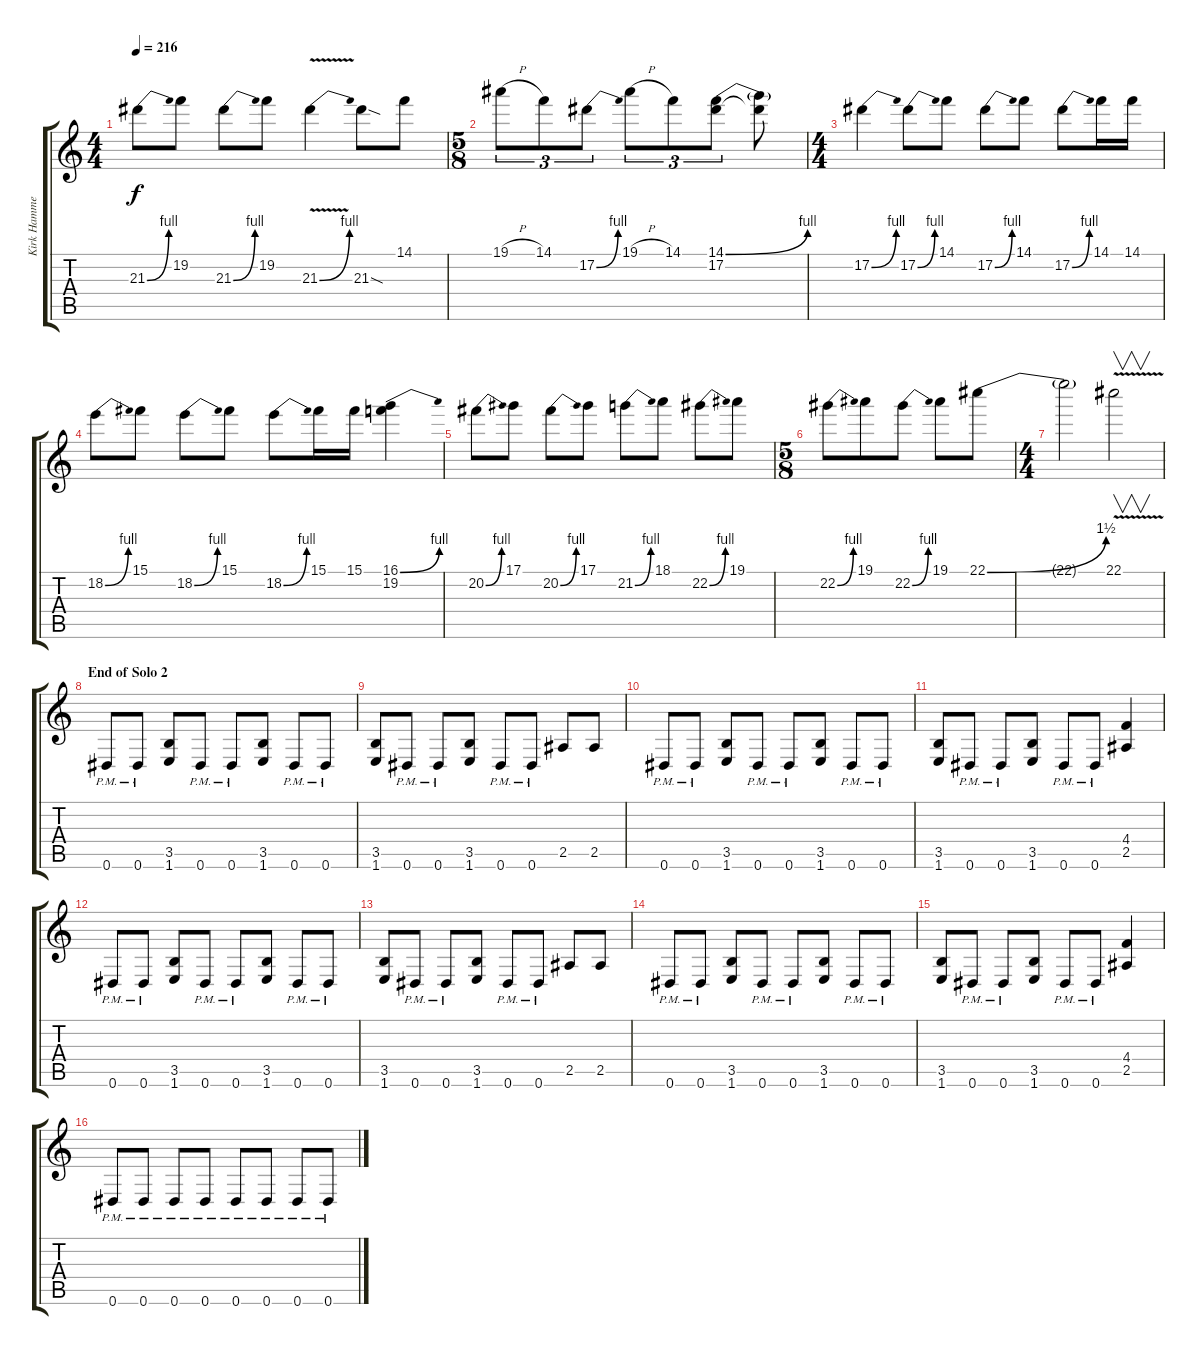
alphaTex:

\track ("Kirk Hammett (Distortion Guitar)" "Kirk Hamme") {instrument distortionguitar}
\staff {score tabs}
\tuning (Eb4 Bb3 Gb3 Db3 Ab2 Eb2) {hide}
\ts (4 4)
\tempo 216
\clef g2
\ks c
21.3{be (bend 0 0 60 4)}.8{dy f} 19.2.8 21.3{be (bend 0 0 60 4)}.8 19.2.8 21.3{be (bend 0 0 60 4) v}.4 21.3{sod}.8 14.1.8 |
\ts (5 8)
19.1{h}.8{tu (3 2)} 14.1.8{tu (3 2)} 17.2{be (bend 0 0 60 4)}.8{tu (3 2)} 19.1{h}.8{tu (3 2)} 14.1.8{tu (3 2)} (14.1{be (bend 0 0 60 4)} 17.2).8{tu (3 2)} (14.1{t} 17.2{t}).8 |
\ts (4 4)
17.2{be (bend 0 0 60 4)}.4 17.2{be (bend 0 0 60 4)}.8 14.1.8 17.2{be (bend 0 0 60 4)}.8 14.1.8 17.2{be (bend 0 0 60 4)}.8 14.1.16 14.1.16 |
18.2{be (bend 0 0 60 4)}.8 15.1.8 18.2{be (bend 0 0 60 4)}.8 15.1.8 18.2{be (bend 0 0 60 4)}.8 15.1.16 15.1.16 (16.1{be (bend 0 0 60 4)} 19.2).4 |
20.2{be (bend 0 0 60 4)}.8 17.1.8 20.2{be (bend 0 0 60 4)}.8 17.1.8 21.2{be (bend 0 0 60 4)}.8 18.1.8 22.2{be (bend 0 0 60 4)}.8 19.1.8 |
\ts (5 8)
22.2{be (bend 0 0 60 4)}.8 19.1.8 22.2{be (bend 0 0 60 4)}.8 19.1.8 22.1{be (bend 0 0 60 6)}.8 |
\ts (4 4)
22.1{t}.2 22.1{v}.2{v} |
\section ("" "End of Solo 2")
0.6{pm}.8 0.6{pm}.8 (3.5 1.6).8 0.6{pm}.8 0.6{pm}.8 (3.5 1.6).8 0.6{pm}.8 0.6{pm}.8 |
(3.5 1.6).8 0.6{pm}.8 0.6{pm}.8 (3.5 1.6).8 0.6{pm}.8 0.6{pm}.8 2.5.8 2.5.8 |
0.6{pm}.8 0.6{pm}.8 (3.5 1.6).8 0.6{pm}.8 0.6{pm}.8 (3.5 1.6).8 0.6{pm}.8 0.6{pm}.8 |
(3.5 1.6).8 0.6{pm}.8 0.6{pm}.8 (3.5 1.6).8 0.6{pm}.8 0.6{pm}.8 (4.4 2.5).4 |
0.6{pm}.8 0.6{pm}.8 (3.5 1.6).8 0.6{pm}.8 0.6{pm}.8 (3.5 1.6).8 0.6{pm}.8 0.6{pm}.8 |
(3.5 1.6).8 0.6{pm}.8 0.6{pm}.8 (3.5 1.6).8 0.6{pm}.8 0.6{pm}.8 2.5.8 2.5.8 |
0.6{pm}.8 0.6{pm}.8 (3.5 1.6).8 0.6{pm}.8 0.6{pm}.8 (3.5 1.6).8 0.6{pm}.8 0.6{pm}.8 |
(3.5 1.6).8 0.6{pm}.8 0.6{pm}.8 (3.5 1.6).8 0.6{pm}.8 0.6{pm}.8 (4.4 2.5).4 |
0.6{pm}.8 0.6{pm}.8 0.6{pm}.8 0.6{pm}.8 0.6{pm}.8 0.6{pm}.8 0.6{pm}.8 0.6{pm}.8
